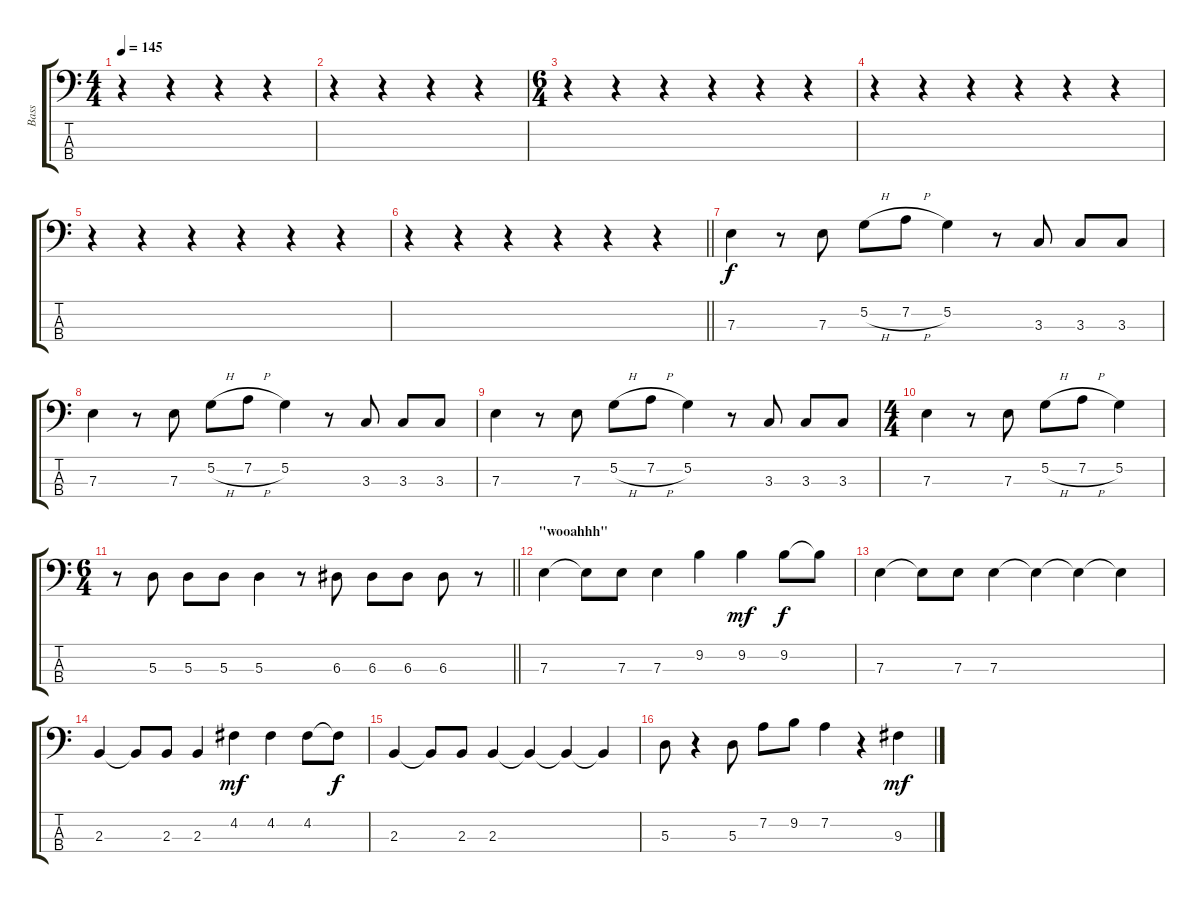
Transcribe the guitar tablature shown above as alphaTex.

\track ("Bass" "Bass") {instrument electricbassfinger}
\staff {score tabs}
\tuning (G2 D2 A1 E1) {hide}
\ts (4 4)
\tempo 145
\clef f4
\ks c
r.4{dy f instrument electricbassfinger} r.4 r.4 r.4 |
r.4 r.4 r.4 r.4 |
\ts (6 4)
r.4 r.4 r.4 r.4 r.4 r.4 |
r.4 r.4 r.4 r.4 r.4 r.4 |
r.4 r.4 r.4 r.4 r.4 r.4 |
\barLineRight lightlight
r.4 r.4 r.4 r.4 r.4 r.4 |
7.3.4 r.8 7.3.8 5.2{h}.8 7.2{h}.8 5.2.4 r.8 3.3.8 3.3.8 3.3.8 |
7.3.4 r.8 7.3.8 5.2{h}.8 7.2{h}.8 5.2.4 r.8 3.3.8 3.3.8 3.3.8 |
7.3.4 r.8 7.3.8 5.2{h}.8 7.2{h}.8 5.2.4 r.8 3.3.8 3.3.8 3.3.8 |
\ts (4 4)
7.3.4 r.8 7.3.8 5.2{h}.8 7.2{h}.8 5.2.4 |
\ts (6 4)
\barLineRight lightlight
r.8 5.3.8 5.3.8 5.3.8 5.3.4 r.8 6.3.8 6.3.8 6.3.8 6.3.8 r.8 |
\section ("" "\"wooahhh\"")
7.3.4 7.3{t}.8 7.3.8 7.3.4 9.2.4 9.2.4{dy mf} 9.2.8{dy f} 9.2{t}.8 |
7.3.4 7.3{t}.8 7.3.8 7.3.4 7.3{t}.4 7.3{t}.4 7.3{t}.4 |
2.3.4 2.3{t}.8 2.3.8 2.3.4 4.2.4{dy mf} 4.2.4 4.2.8 4.2{t}.8{dy f} |
2.3.4 2.3{t}.8 2.3.8 2.3.4 2.3{t}.4 2.3{t}.4 2.3{t}.4 |
5.3.8 r.4 5.3.8 7.2.8 9.2.8 7.2.4 r.4 9.3.4{dy mf}
